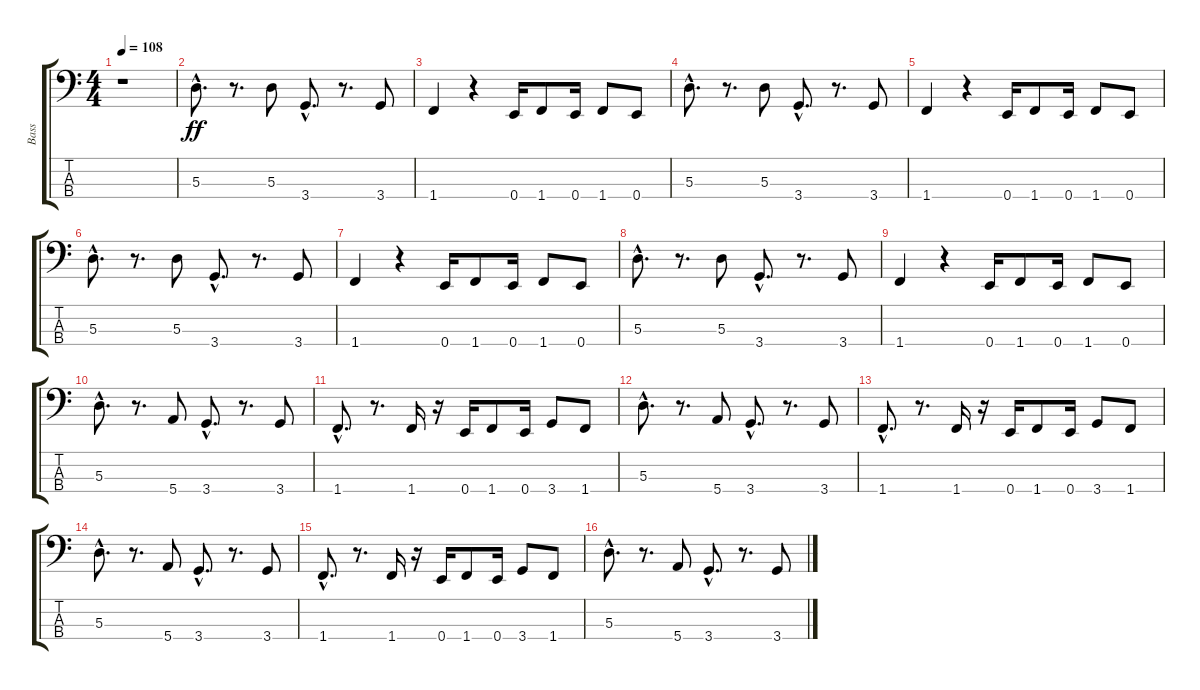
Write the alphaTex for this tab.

\track ("Bass" "Bass") {instrument electricbassfinger}
\staff {score tabs}
\tuning (G2 D2 A1 E1) {hide}
\ts (4 4)
\tempo 108
\clef f4
\ks c
r.1{dy ff instrument electricbassfinger} |
5.3{hac}.8{d} r.8{d} 5.3.8 3.4{hac}.8{d} r.8{d} 3.4.8 |
1.4.4 r.4 0.4.16 1.4.8 0.4.16 1.4.8 0.4.8 |
5.3{hac}.8{d} r.8{d} 5.3.8 3.4{hac}.8{d} r.8{d} 3.4.8 |
1.4.4 r.4 0.4.16 1.4.8 0.4.16 1.4.8 0.4.8 |
5.3{hac}.8{d} r.8{d} 5.3.8 3.4{hac}.8{d} r.8{d} 3.4.8 |
1.4.4 r.4 0.4.16 1.4.8 0.4.16 1.4.8 0.4.8 |
5.3{hac}.8{d} r.8{d} 5.3.8 3.4{hac}.8{d} r.8{d} 3.4.8 |
1.4.4 r.4 0.4.16 1.4.8 0.4.16 1.4.8 0.4.8 |
5.3{hac}.8{d} r.8{d} 5.4.8 3.4{hac}.8{d} r.8{d} 3.4.8 |
1.4{hac}.8{d} r.8{d} 1.4.16 r.16 0.4.16 1.4.8 0.4.16 3.4.8 1.4.8 |
5.3{hac}.8{d} r.8{d} 5.4.8 3.4{hac}.8{d} r.8{d} 3.4.8 |
1.4{hac}.8{d} r.8{d} 1.4.16 r.16 0.4.16 1.4.8 0.4.16 3.4.8 1.4.8 |
5.3{hac}.8{d} r.8{d} 5.4.8 3.4{hac}.8{d} r.8{d} 3.4.8 |
1.4{hac}.8{d} r.8{d} 1.4.16 r.16 0.4.16 1.4.8 0.4.16 3.4.8 1.4.8 |
5.3{hac}.8{d} r.8{d} 5.4.8 3.4{hac}.8{d} r.8{d} 3.4.8
